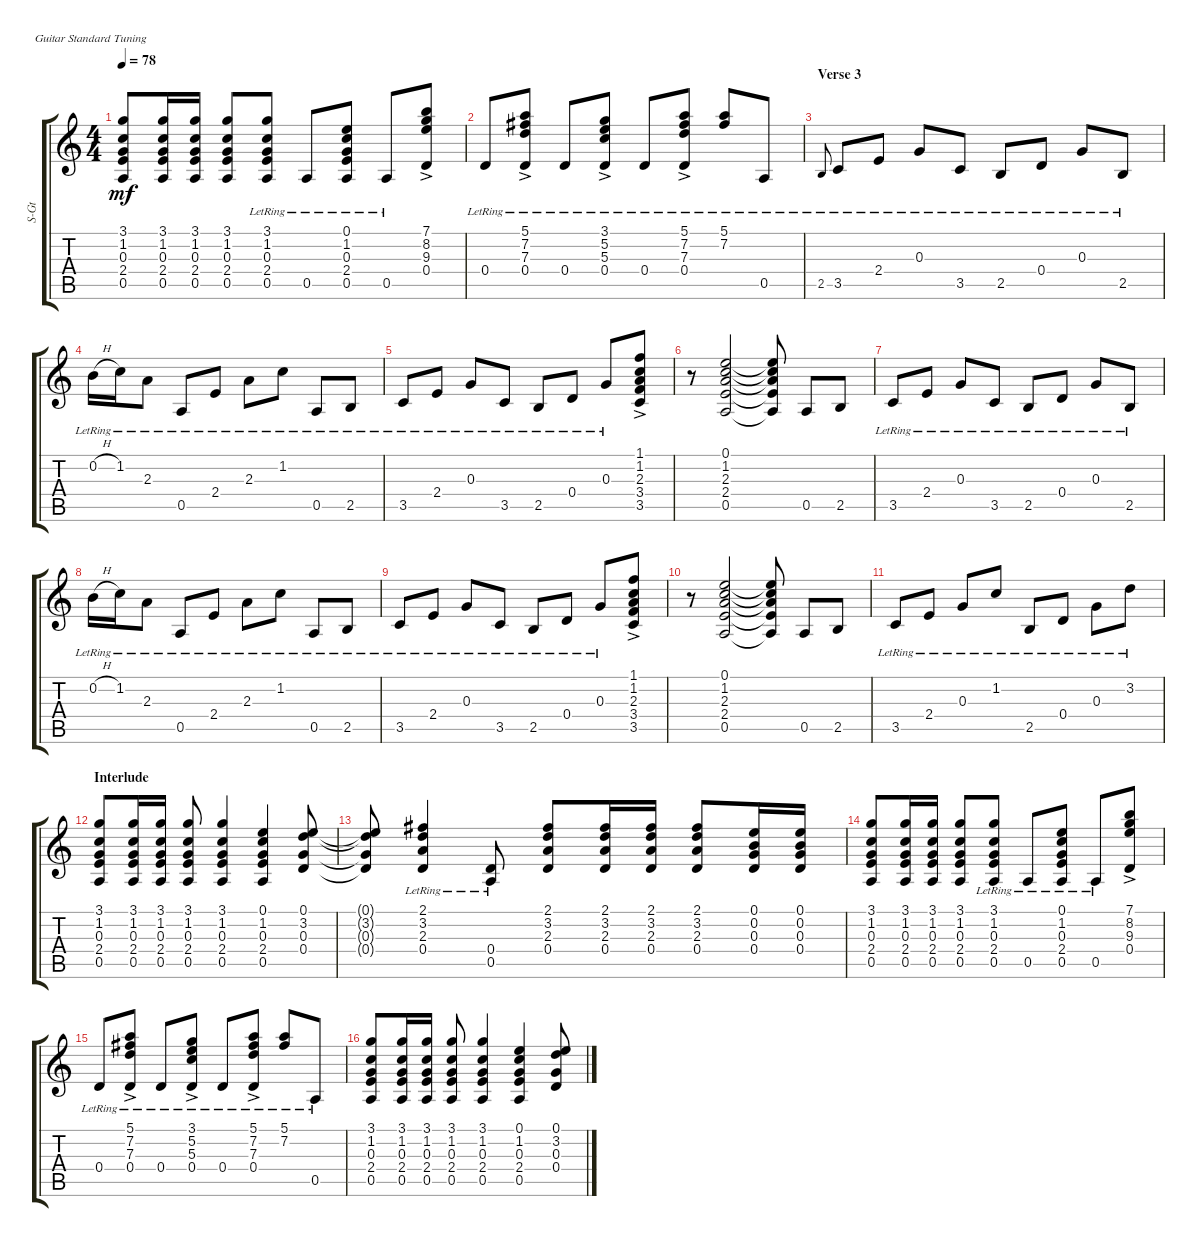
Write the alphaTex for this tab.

\defaultSystemsLayout 4
\bracketExtendMode groupsimilarinstruments
\otherSystemsTrackNameOrientation horizontal
\track ("Picked Acoustic (Page)" "S-Gt") {mute instrument acousticguitarsteel}
\staff {score tabs}
\tuning (E4 B3 G3 D3 A2 E2)
\ts (4 4)
\tempo 78
\clef g2
\ks c
(3.1 1.2 0.3 2.4 0.5).8{dy mf beam Up} (3.1 1.2 0.3 2.4 0.5).16{beam Up} (3.1 1.2 0.3 2.4 0.5).16{beam Up} (3.1 1.2 0.3 2.4 0.5).8{beam Up} (3.1{lr} 1.2{lr} 0.3{lr} 2.4{lr} 0.5{lr}).8{beam Up} 0.5{lr}.8{beam Up} (0.1{lr} 0.5{lr} 2.4{lr} 0.3{lr} 1.2{lr}).8{beam Up} 0.5{lr}.8{beam Up} (7.1{ac} 8.2{ac} 9.3{ac} 0.4{ac}).8{beam Up} |
0.4{lr}.8{beam Up} (0.4{ac lr} 5.1{ac lr} 7.2{ac lr acc #} 7.3{ac lr}).8{beam Up} 0.4{lr}.8{beam Up} (0.4{ac lr} 3.1{ac lr} 5.2{ac lr} 5.3{ac lr}).8{beam Up} 0.4{lr}.8{beam Up} (0.4{ac lr} 7.3{ac lr} 7.2{ac lr acc #} 5.1{ac lr}).8{beam Up} (7.2{lr acc #} 5.1{lr}).8{beam Up} 0.5{lr}.8{beam Up} |
\section ("" "Verse 3")
2.5{lr}.8{gr onbeat beam Up} 3.5{lr}.8{beam Up} 2.4{lr}.8{beam Up} 0.3{lr}.8{beam Up} 3.5{lr}.8{beam Up} 2.5{lr}.8{beam Up} 0.4{lr}.8{beam Up} 0.3{lr}.8{beam Up} 2.5{lr}.8{beam Up} |
0.2{h lr}.16{beam Down} 1.2{lr}.16{beam Down} 2.3{lr}.8{beam Down} 0.5{lr}.8{beam Up} 2.4{lr}.8{beam Up} 2.3{lr}.8{beam Down} 1.2{lr}.8{beam Down} 0.5{lr}.8{beam Up} 2.5{lr}.8{beam Up} |
3.5{lr}.8{beam Up} 2.4{lr}.8{beam Up} 0.3{lr}.8{beam Up} 3.5{lr}.8{beam Up} 2.5{lr}.8{beam Up} 0.4{lr}.8{beam Up} 0.3{lr}.8{beam Up} (3.5{ac} 3.4{ac} 2.3{ac} 1.2{ac} 1.1{ac}).8{beam Up} |
r.8{beam Down} (0.1 1.2 2.3 2.4 0.5).2{beam Up} (0.5{t} 2.4{t} 2.3{t} 1.2{t} 0.1{t}).8{beam Up} 0.5.8{beam Up} 2.5.8{beam Up} |
3.5{lr}.8{beam Up} 2.4{lr}.8{beam Up} 0.3{lr}.8{beam Up} 3.5{lr}.8{beam Up} 2.5{lr}.8{beam Up} 0.4{lr}.8{beam Up} 0.3{lr}.8{beam Up} 2.5{lr}.8{beam Up} |
0.2{h lr}.16{beam Down} 1.2{lr}.16{beam Down} 2.3{lr}.8{beam Down} 0.5{lr}.8{beam Up} 2.4{lr}.8{beam Up} 2.3{lr}.8{beam Down} 1.2{lr}.8{beam Down} 0.5{lr}.8{beam Up} 2.5{lr}.8{beam Up} |
3.5{lr}.8{beam Up} 2.4{lr}.8{beam Up} 0.3{lr}.8{beam Up} 3.5{lr}.8{beam Up} 2.5{lr}.8{beam Up} 0.4{lr}.8{beam Up} 0.3{lr}.8{beam Up} (3.5{ac} 3.4{ac} 2.3{ac} 1.2{ac} 1.1{ac}).8{beam Up} |
r.8{beam Down} (0.1 1.2 2.3 2.4 0.5).2{beam Up} (0.5{t} 2.4{t} 2.3{t} 1.2{t} 0.1{t}).8{beam Up} 0.5.8{beam Up} 2.5.8{beam Up} |
3.5{lr}.8{beam Up} 2.4{lr}.8{beam Up} 0.3{lr}.8{beam Up} 1.2{lr}.8{beam Up} 2.5{lr}.8{beam Up} 0.4{lr}.8{beam Up} 0.3{lr}.8{beam Down} 3.2{lr}.8{beam Down} |
\section ("" "Interlude")
(3.1 1.2 0.3 2.4 0.5).8{beam Up} (3.1 1.2 0.3 2.4 0.5).16{beam Up} (3.1 1.2 0.3 2.4 0.5).16{beam Up} (3.1 1.2 0.3 2.4 0.5).8{beam Up} (3.1 1.2 0.3 2.4 0.5).4{beam Up} (0.1 1.2 0.3 2.4 0.5).4{beam Up} (0.1 3.2 0.3 0.4).8{beam Up} |
(0.4{t} 0.3{t} 3.2{t} 0.1{t}).8{beam Up} (2.1{lr acc #} 3.2{lr} 2.3{lr} 0.4{lr}).4{beam Up} (0.4{lr} 0.5{lr}).8{beam Up} (0.4 2.3 3.2 2.1{acc #}).8{beam Up} (0.4 2.3 3.2 2.1{acc #}).16{beam Up} (0.4 2.3 3.2 2.1{acc #}).16{beam Up} (0.4 2.3 3.2 2.1{acc #}).8{beam Up} (0.4 0.3 0.2 0.1).16{beam Up} (0.4 0.3 0.2 0.1).16{beam Up} |
(3.1 1.2 0.3 2.4 0.5).8{beam Up} (3.1 1.2 0.3 2.4 0.5).16{beam Up} (3.1 1.2 0.3 2.4 0.5).16{beam Up} (3.1 1.2 0.3 2.4 0.5).8{beam Up} (3.1{lr} 1.2{lr} 0.3{lr} 2.4{lr} 0.5{lr}).8{beam Up} 0.5{lr}.8{beam Up} (0.1{lr} 0.5{lr} 2.4{lr} 0.3{lr} 1.2{lr}).8{beam Up} 0.5{lr}.8{beam Up} (7.1{ac} 8.2{ac} 9.3{ac} 0.4{ac}).8{beam Up} |
0.4{lr}.8{beam Up} (0.4{ac lr} 5.1{ac lr} 7.2{ac lr acc #} 7.3{ac lr}).8{beam Up} 0.4{lr}.8{beam Up} (0.4{ac lr} 3.1{ac lr} 5.2{ac lr} 5.3{ac lr}).8{beam Up} 0.4{lr}.8{beam Up} (0.4{ac lr} 7.3{ac lr} 7.2{ac lr acc #} 5.1{ac lr}).8{beam Up} (7.2{lr acc #} 5.1{lr}).8{beam Up} 0.5{lr}.8{beam Up} |
(3.1 1.2 0.3 2.4 0.5).8{beam Up} (3.1 1.2 0.3 2.4 0.5).16{beam Up} (3.1 1.2 0.3 2.4 0.5).16{beam Up} (3.1 1.2 0.3 2.4 0.5).8{beam Up} (3.1 1.2 0.3 2.4 0.5).4{beam Up} (0.1 1.2 0.3 2.4 0.5).4{beam Up} (0.1 3.2 0.3 0.4).8{beam Up}
